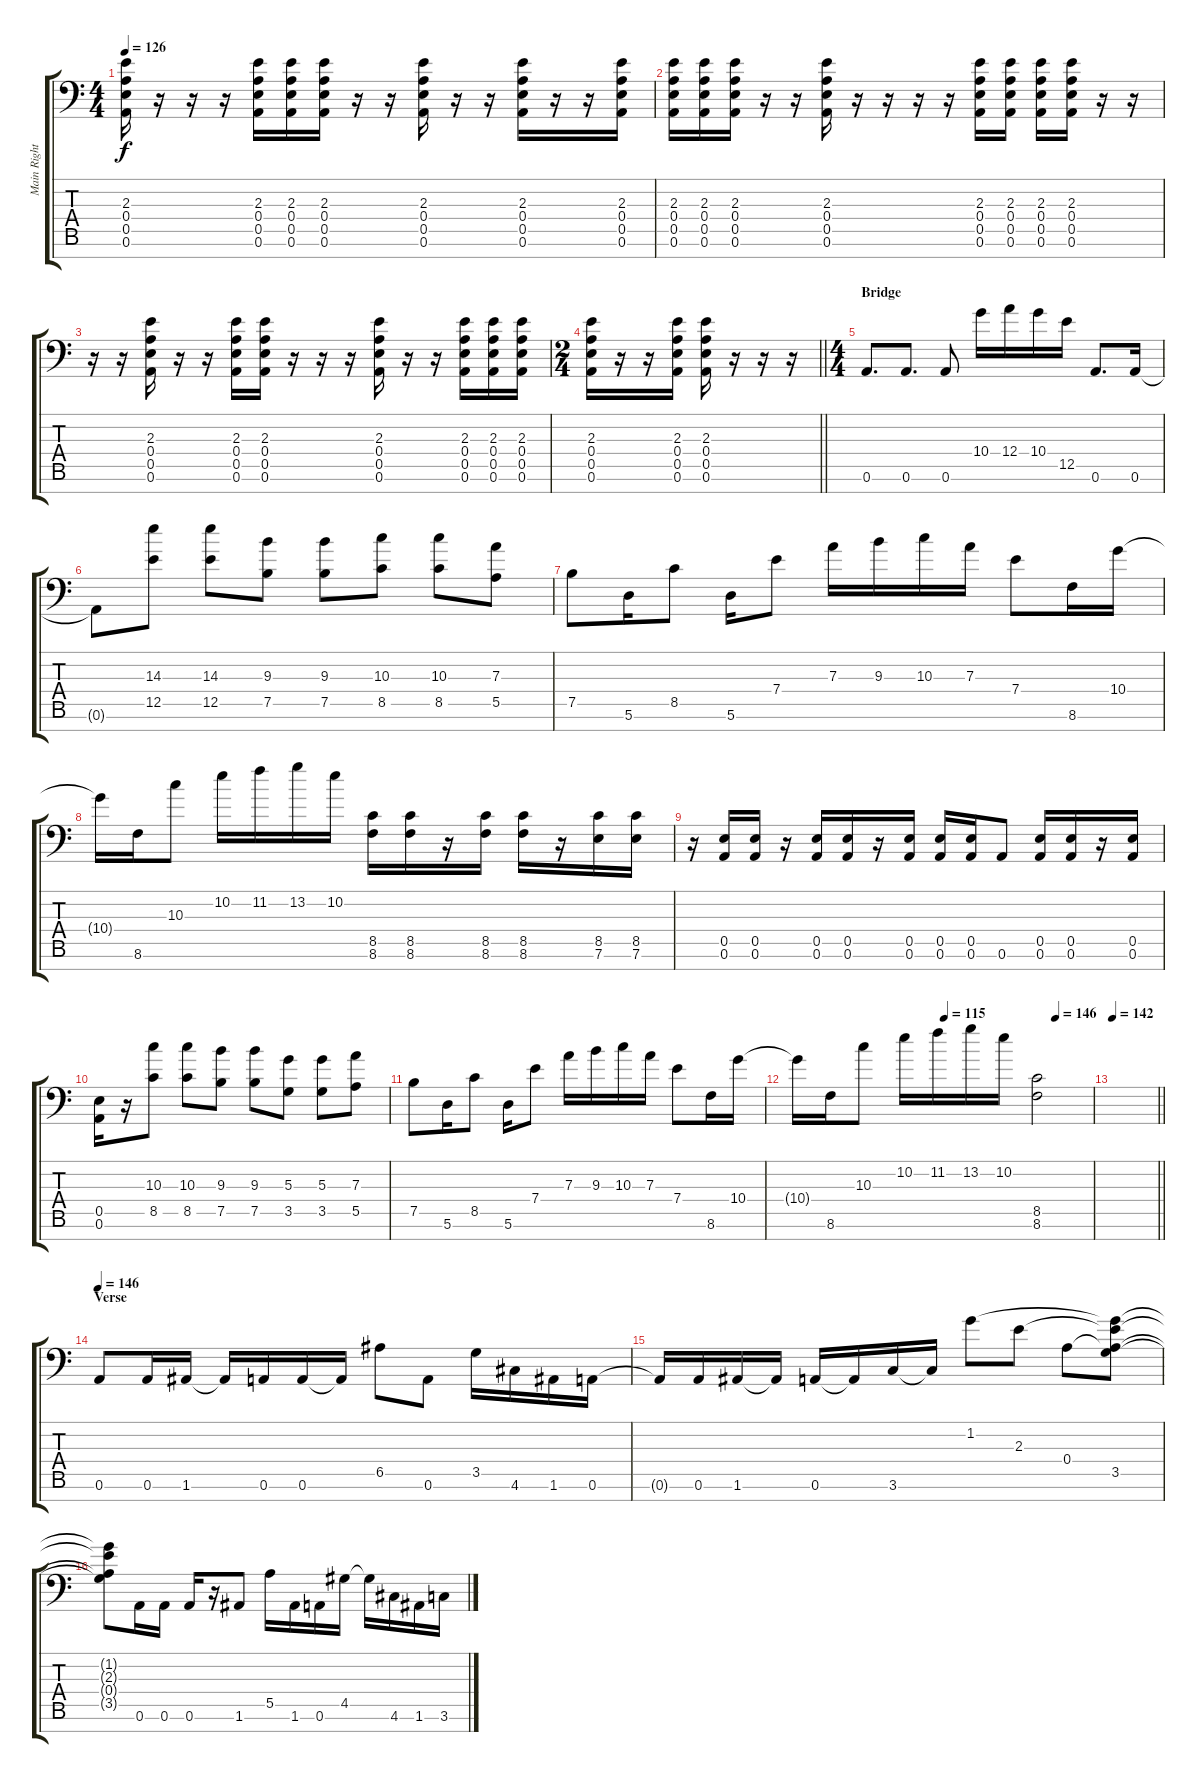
\track ("Main Right" "Main Right") {instrument distortionguitar}
\staff {score tabs}
\tuning (B3 Gb3 D3 A2 E2 A1 E1) {hide}
\ts (4 4)
\tempo 126
\clef f4
\ks aminor
(2.3 0.4 0.5 0.6).16{dy f} r.16 r.16 r.16 (2.3 0.4 0.5 0.6).16 (2.3 0.4 0.5 0.6).16 (2.3 0.4 0.5 0.6).16 r.16 r.16 (2.3 0.4 0.5 0.6).16 r.16 r.16 (2.3 0.4 0.5 0.6).16 r.16 r.16 (2.3 0.4 0.5 0.6).16 |
(2.3 0.4 0.5 0.6).16 (2.3 0.4 0.5 0.6).16 (2.3 0.4 0.5 0.6).16 r.16 r.16 (2.3 0.4 0.5 0.6).16 r.16 r.16 r.16 r.16 (2.3 0.4 0.5 0.6).16 (2.3 0.4 0.5 0.6).16 (2.3 0.4 0.5 0.6).16 (2.3 0.4 0.5 0.6).16 r.16 r.16 |
r.16 r.16 (2.3 0.4 0.5 0.6).16 r.16 r.16 (2.3 0.4 0.5 0.6).16 (2.3 0.4 0.5 0.6).16 r.16 r.16 r.16 (2.3 0.4 0.5 0.6).16 r.16 r.16 (2.3 0.4 0.5 0.6).16 (2.3 0.4 0.5 0.6).16 (2.3 0.4 0.5 0.6).16 |
\ts (2 4)
\barLineRight lightlight
(2.3 0.4 0.5 0.6).16 r.16 r.16 (2.3 0.4 0.5 0.6).16 (2.3 0.4 0.5 0.6).16 r.16 r.16 r.16 |
\ts (4 4)
\section ("" "Bridge")
0.6.8{d} 0.6.8{d} 0.6.8 10.4.16 12.4.16 10.4.16 12.5.16 0.6.8{d} 0.6.16 |
0.6{t}.8 (14.3 12.5).8 (14.3 12.5).8 (9.3 7.5).8 (9.3 7.5).8 (10.3 8.5).8 (10.3 8.5).8 (7.3 5.5).8 |
7.5.8 5.6.16 8.5.8 5.6.16 7.4.8 7.3.16 9.3.16 10.3.16 7.3.16 7.4.8 8.6.16 10.4.16 |
10.4{t}.16 8.6.16 10.3.8 10.2.16 11.2.16 13.2.16 10.2.16 (8.5 8.6).16 (8.5 8.6).16 r.16 (8.5 8.6).16 (8.5 8.6).16 r.16 (8.5 7.6).16 (8.5 7.6).16 |
r.16 (0.5 0.6).16 (0.5 0.6).16 r.16 (0.5 0.6).16 (0.5 0.6).16 r.16 (0.5 0.6).16 (0.5 0.6).16 (0.5 0.6).16 0.6.8 (0.5 0.6).16 (0.5 0.6).16 r.16 (0.5 0.6).16 |
(0.5 0.6).16 r.16 (10.3 8.5).8 (10.3 8.5).8 (9.3 7.5).8 (9.3 7.5).8 (5.3 3.5).8 (5.3 3.5).8 (7.3 5.5).8 |
7.5.8 5.6.16 8.5.8 5.6.16 7.4.8 7.3.16 9.3.16 10.3.16 7.3.16 7.4.8 8.6.16 10.4.16 |
\tempo (115 0.5)
\tempo (146 0.875)
10.4{t}.16 8.6.16 10.3.8 10.2.16 11.2.16 13.2.16 10.2.16 (8.5 8.6).2 |
\tempo 142
\barLineRight lightlight
|
\section ("" "Verse")
\tempo 146
0.6.8 0.6.16 1.6.16 1.6{t}.16 0.6.16 0.6.16 0.6{t}.16 6.5.8 0.6.8 3.5.16 4.6.16 1.6.16 0.6.16 |
0.6{t}.16 0.6.16 1.6.16 1.6{t}.16 0.6.16 0.6{t}.16 3.6.16 3.6{t}.16 1.2.8 2.3.8 0.4.8 (1.2{t} 2.3{t} 0.4{t} 3.5).8 |
(1.2{t} 2.3{t} 0.4{t} 3.5{t}).8 0.6.16 0.6.16 0.6.16 r.16 1.6.8 5.5.16 1.6.16 0.6.16 4.5.16 4.5{t}.16 4.6.16 1.6.16 3.6.16
